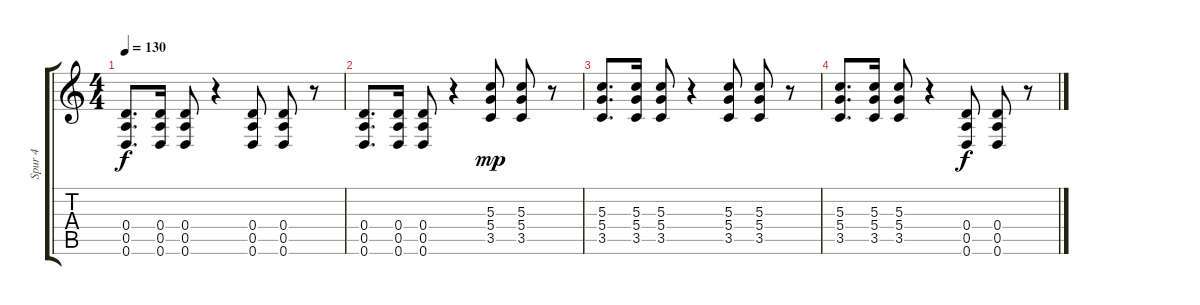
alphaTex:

\track ("Spur 4" "Spur 4") {instrument acousticguitarsteel}
\staff {score tabs}
\tuning (E4 B3 G3 D3 A2 D2) {hide}
\ts (4 4)
\tempo 130
\clef g2
\ks c
(0.4 0.5 0.6).8{d dy f} (0.4 0.5 0.6).16 (0.4 0.5 0.6).8 r.4 (0.4 0.5 0.6).8 (0.4 0.5 0.6).8 r.8 |
(0.4 0.5 0.6).8{d} (0.4 0.5 0.6).16 (0.4 0.5 0.6).8 r.4 (5.3 5.4 3.5).8{dy mp} (5.3 5.4 3.5).8 r.8 |
(5.3 5.4 3.5).8{d} (5.3 5.4 3.5).16 (5.3 5.4 3.5).8 r.4 (5.3 5.4 3.5).8 (5.3 5.4 3.5).8 r.8 |
(5.3 5.4 3.5).8{d} (5.3 5.4 3.5).16 (5.3 5.4 3.5).8 r.4 (0.4 0.5 0.6).8{dy f} (0.4 0.5 0.6).8 r.8
